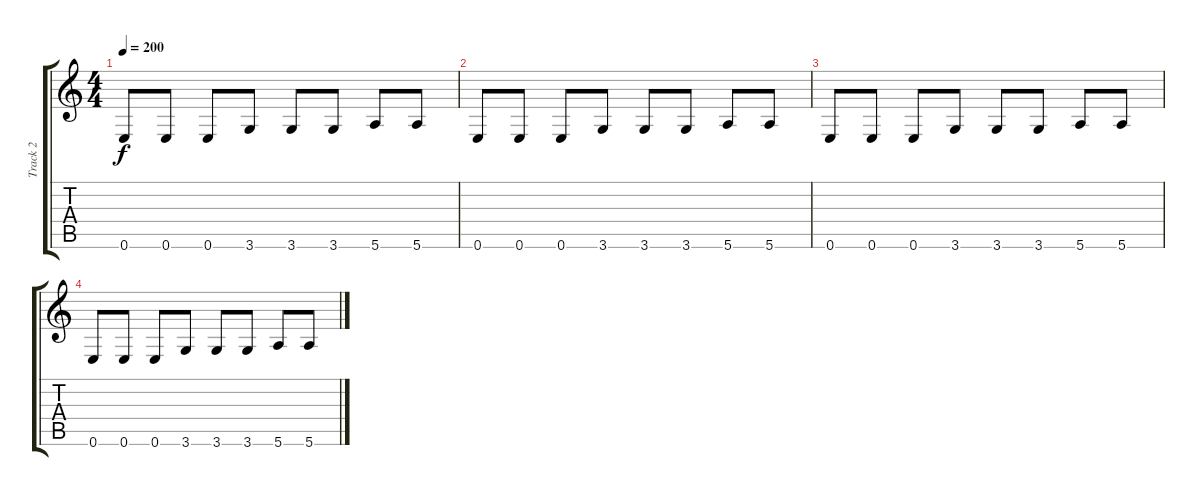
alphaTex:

\track ("Track 2" "Track 2") {instrument electricbassfinger}
\staff {score tabs}
\tuning (E4 B3 G3 D3 A2 E2) {hide}
\ts (4 4)
\tempo 200
\clef g2
\ks c
0.6.8{dy f} 0.6.8 0.6.8 3.6.8 3.6.8 3.6.8 5.6.8 5.6.8 |
0.6.8 0.6.8 0.6.8 3.6.8 3.6.8 3.6.8 5.6.8 5.6.8 |
0.6.8 0.6.8 0.6.8 3.6.8 3.6.8 3.6.8 5.6.8 5.6.8 |
0.6.8 0.6.8 0.6.8 3.6.8 3.6.8 3.6.8 5.6.8 5.6.8
